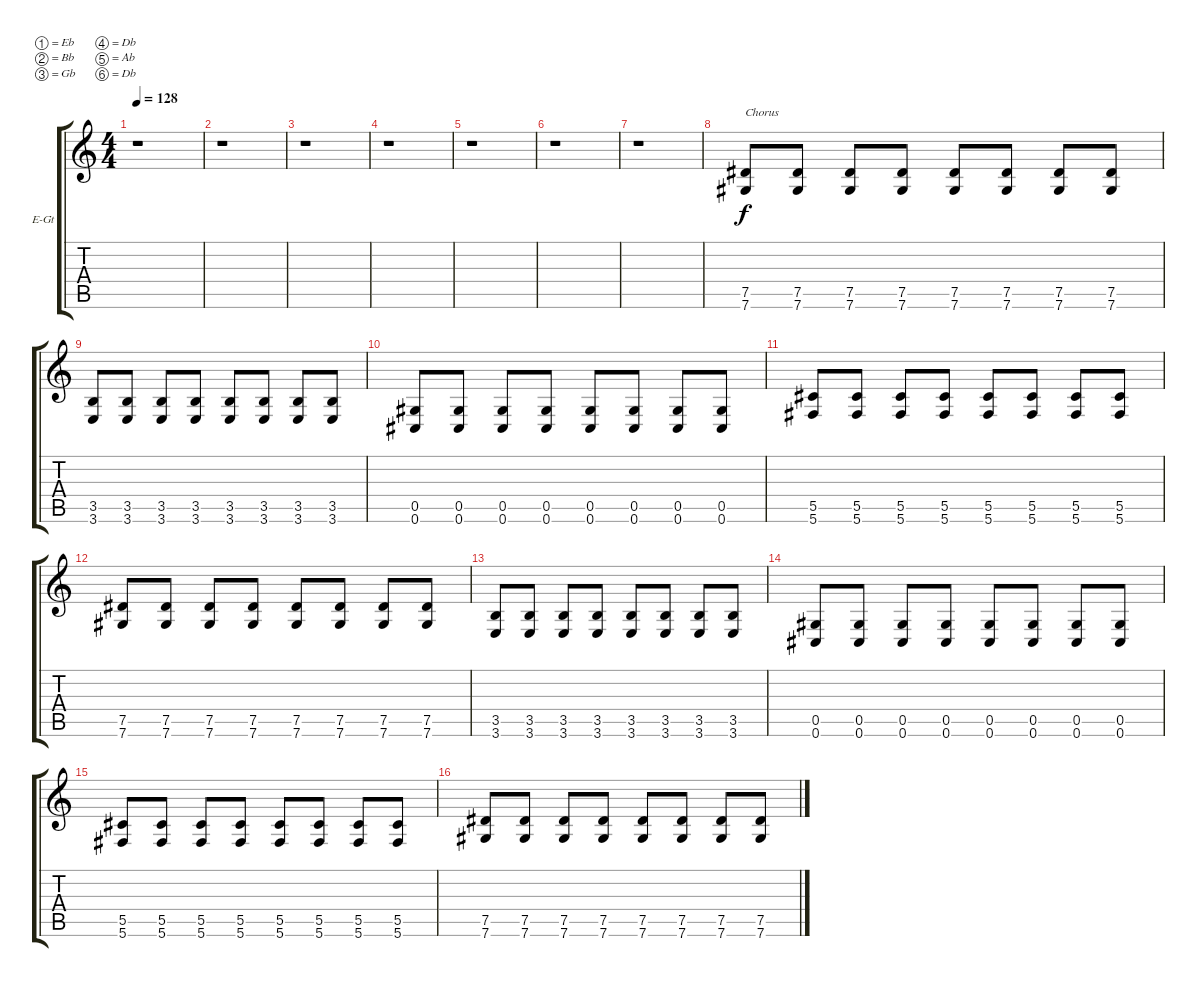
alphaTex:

\bracketExtendMode groupsimilarinstruments
\firstSystemTrackNameOrientation horizontal
\otherSystemsTrackNameOrientation horizontal
\track ("Guitar II" "E-Gt") {instrument distortionguitar}
\staff {score tabs}
\tuning (Eb4 Bb3 Gb3 Db3 Ab2 Db2)
\ts (4 4)
\tempo 128
\clef g2
\ks c
r.1{dy f} |
r.1 |
r.1 |
r.1 |
r.1 |
r.1 |
r.1 |
(7.5 7.6).8{txt "Chorus"} (7.5 7.6).8 (7.5 7.6).8 (7.5 7.6).8 (7.5 7.6).8 (7.5 7.6).8 (7.5 7.6).8 (7.5 7.6).8 |
(3.5 3.6).8 (3.5 3.6).8 (3.5 3.6).8 (3.5 3.6).8 (3.5 3.6).8 (3.5 3.6).8 (3.5 3.6).8 (3.5 3.6).8 |
(0.5 0.6).8 (0.5 0.6).8 (0.5 0.6).8 (0.5 0.6).8 (0.5 0.6).8 (0.5 0.6).8 (0.5 0.6).8 (0.5 0.6).8 |
(5.5 5.6).8 (5.5 5.6).8 (5.5 5.6).8 (5.5 5.6).8 (5.5 5.6).8 (5.5 5.6).8 (5.5 5.6).8 (5.5 5.6).8 |
(7.5 7.6).8 (7.5 7.6).8 (7.5 7.6).8 (7.5 7.6).8 (7.5 7.6).8 (7.5 7.6).8 (7.5 7.6).8 (7.5 7.6).8 |
(3.5 3.6).8 (3.5 3.6).8 (3.5 3.6).8 (3.5 3.6).8 (3.5 3.6).8 (3.5 3.6).8 (3.5 3.6).8 (3.5 3.6).8 |
(0.5 0.6).8 (0.5 0.6).8 (0.5 0.6).8 (0.5 0.6).8 (0.5 0.6).8 (0.5 0.6).8 (0.5 0.6).8 (0.5 0.6).8 |
(5.5 5.6).8 (5.5 5.6).8 (5.5 5.6).8 (5.5 5.6).8 (5.5 5.6).8 (5.5 5.6).8 (5.5 5.6).8 (5.5 5.6).8 |
(7.5 7.6).8 (7.5 7.6).8 (7.5 7.6).8 (7.5 7.6).8 (7.5 7.6).8 (7.5 7.6).8 (7.5 7.6).8 (7.5 7.6).8
